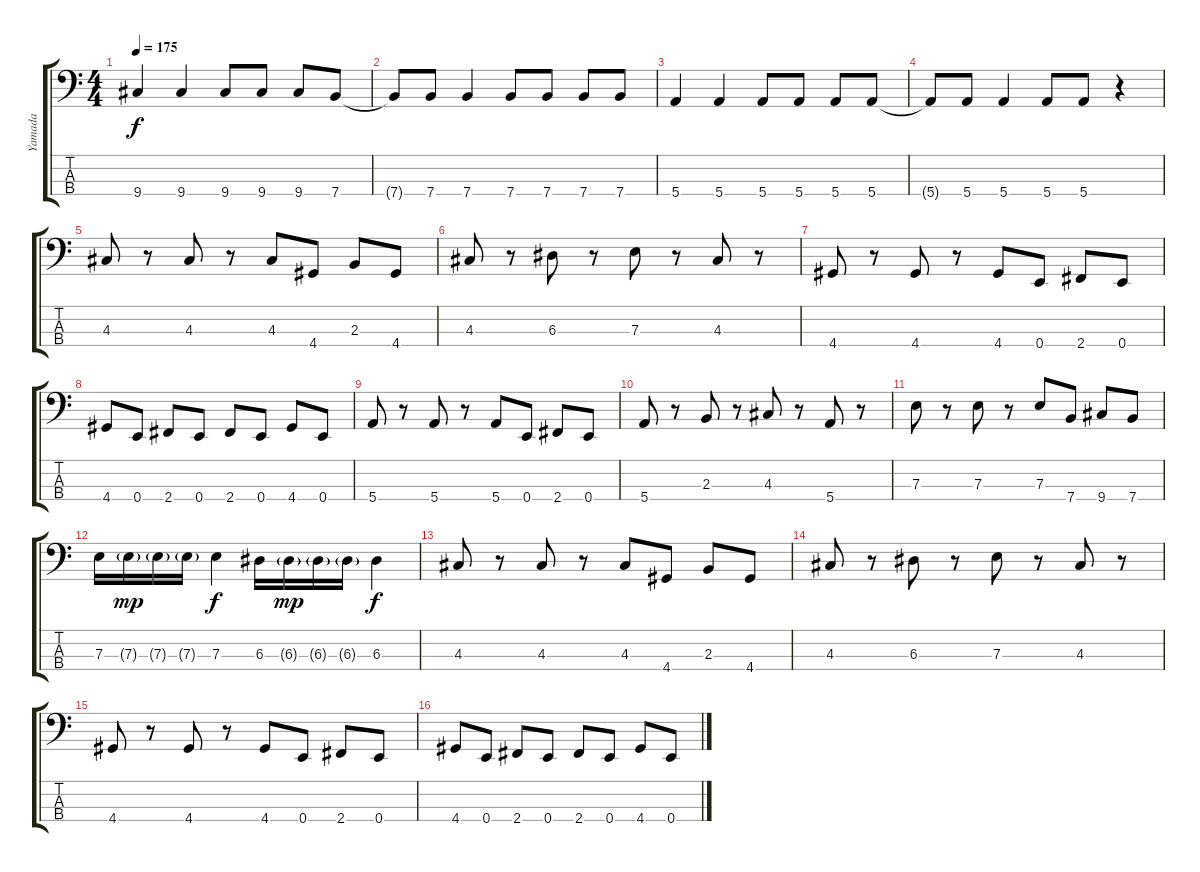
\track ("Yamada" "Yamada") {instrument electricbasspick}
\staff {score tabs}
\tuning (G2 D2 A1 E1) {hide}
\ts (4 4)
\tempo 175
\clef f4
\ks c
9.4.4{dy f} 9.4.4 9.4.8 9.4.8 9.4.8 7.4.8 |
7.4{t}.8 7.4.8 7.4.4 7.4.8 7.4.8 7.4.8 7.4.8 |
5.4.4 5.4.4 5.4.8 5.4.8 5.4.8 5.4.8 |
5.4{t}.8 5.4.8 5.4.4 5.4.8 5.4.8 r.4 |
4.3.8 r.8 4.3.8 r.8 4.3.8 4.4.8 2.3.8 4.4.8 |
4.3.8 r.8 6.3.8 r.8 7.3.8 r.8 4.3.8 r.8 |
4.4.8 r.8 4.4.8 r.8 4.4.8 0.4.8 2.4.8 0.4.8 |
4.4.8 0.4.8 2.4.8 0.4.8 2.4.8 0.4.8 4.4.8 0.4.8 |
5.4.8 r.8 5.4.8 r.8 5.4.8 0.4.8 2.4.8 0.4.8 |
5.4.8 r.8 2.3.8 r.8 4.3.8 r.8 5.4.8 r.8 |
7.3.8 r.8 7.3.8 r.8 7.3.8 7.4.8 9.4.8 7.4.8 |
7.3.16 7.3{g}.16{dy mp} 7.3{g}.16 7.3{g}.16 7.3.4{dy f} 6.3.16 6.3{g}.16{dy mp} 6.3{g}.16 6.3{g}.16 6.3.4{dy f} |
4.3.8 r.8 4.3.8 r.8 4.3.8 4.4.8 2.3.8 4.4.8 |
4.3.8 r.8 6.3.8 r.8 7.3.8 r.8 4.3.8 r.8 |
4.4.8 r.8 4.4.8 r.8 4.4.8 0.4.8 2.4.8 0.4.8 |
4.4.8 0.4.8 2.4.8 0.4.8 2.4.8 0.4.8 4.4.8 0.4.8
